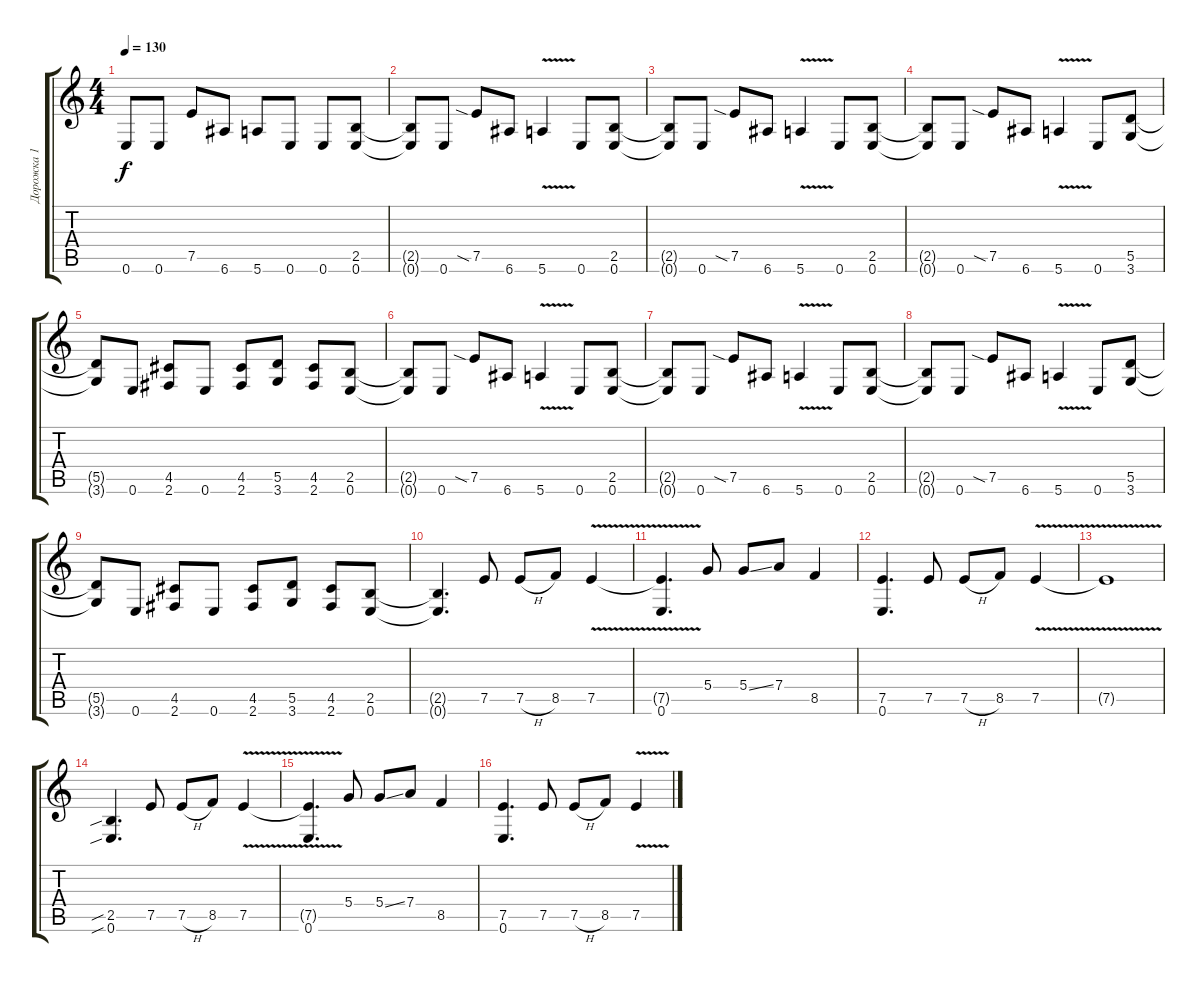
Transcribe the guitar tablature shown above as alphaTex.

\track ("Дорожка 1" "Дорожка 1") {instrument distortionguitar}
\staff {score tabs}
\tuning (E4 B3 G3 D3 A2 E2) {hide}
\ts (4 4)
\tempo 130
\clef g2
\ks c
0.6.8{dy f} 0.6.8 7.5.8 6.6.8 5.6.8 0.6.8 0.6.8 (2.5 0.6).8 |
(2.5{t} 0.6{t}).8 0.6.8 7.5{sia}.8 6.6.8 5.6{v}.4 0.6.8 (2.5 0.6).8 |
(2.5{t} 0.6{t}).8 0.6.8 7.5{sia}.8 6.6.8 5.6{v}.4 0.6.8 (2.5 0.6).8 |
(2.5{t} 0.6{t}).8 0.6.8 7.5{sia}.8 6.6.8 5.6{v}.4 0.6.8 (5.5 3.6).8 |
(5.5{t} 3.6{t}).8 0.6.8 (4.5 2.6).8 0.6.8 (4.5 2.6).8 (5.5 3.6).8 (4.5 2.6).8 (2.5 0.6).8 |
(2.5{t} 0.6{t}).8 0.6.8 7.5{sia}.8 6.6.8 5.6{v}.4 0.6.8 (2.5 0.6).8 |
(2.5{t} 0.6{t}).8 0.6.8 7.5{sia}.8 6.6.8 5.6{v}.4 0.6.8 (2.5 0.6).8 |
(2.5{t} 0.6{t}).8 0.6.8 7.5{sia}.8 6.6.8 5.6{v}.4 0.6.8 (5.5 3.6).8 |
(5.5{t} 3.6{t}).8 0.6.8 (4.5 2.6).8 0.6.8 (4.5 2.6).8 (5.5 3.6).8 (4.5 2.6).8 (2.5 0.6).8 |
(2.5{t} 0.6{t}).4{d} 7.5.8 7.5{h}.8 8.5.8 7.5{v}.4 |
(7.5{t} 0.6).4{d} 5.4.8 5.4{ss}.8 7.4.8 8.5.4 |
(7.5 0.6).4{d} 7.5.8 7.5{h}.8 8.5.8 7.5{v}.4 |
7.5{t}.1 |
(2.5{sib} 0.6{sib}).4{d} 7.5.8 7.5{h}.8 8.5.8 7.5{v}.4 |
(7.5{t} 0.6).4{d} 5.4.8 5.4{ss}.8 7.4.8 8.5.4 |
(7.5 0.6).4{d} 7.5.8 7.5{h}.8 8.5.8 7.5{v}.4
